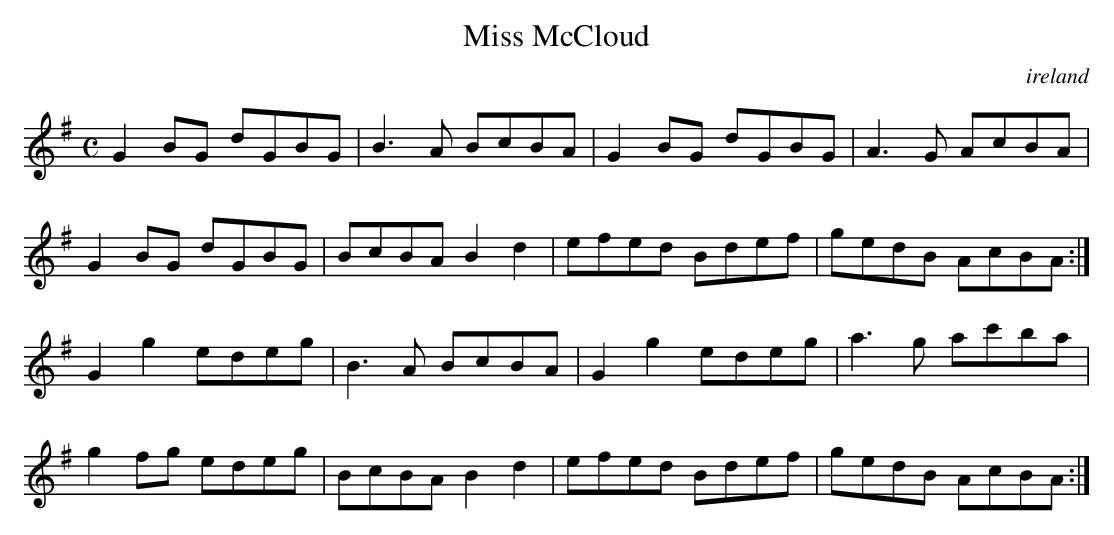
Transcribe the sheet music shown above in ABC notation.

X:1
T:Miss McCloud
O:ireland
M:C
L:1/8
K:G Major
G2BG dGBG|B3A BcBA|G2BG dGBG|A3G AcBA|!
G2BG dGBG|BcBA B2d2|efed Bdef|gedB AcBA:|!
G2g2 edeg|B3A BcBA|G2g2 edeg|a3g ac'ba|!
g2fg edeg|BcBA B2d2|efed Bdef|gedB AcBA:|!
